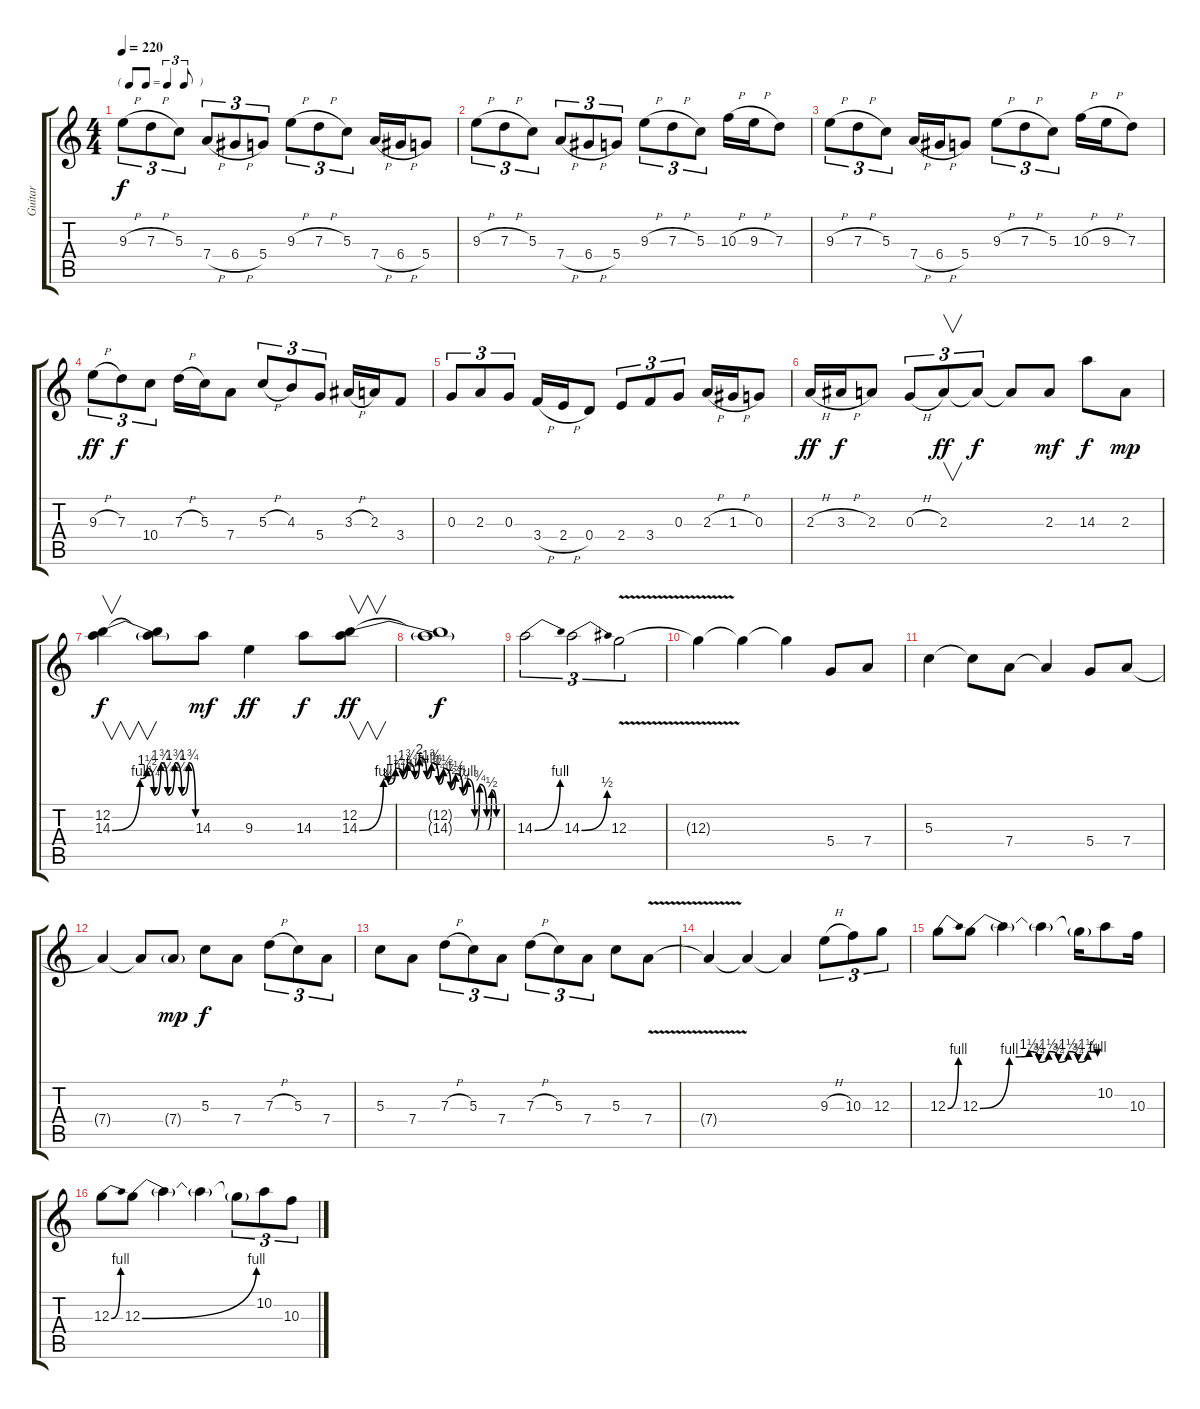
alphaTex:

\track ("Guitar" "Guitar") {instrument overdrivenguitar}
\staff {score tabs}
\tuning (E4 B3 G3 D3 A2 E2) {hide}
\ts (4 4)
\tf triplet8th
\tempo 220
\clef g2
\ks c
9.3{h}.8{tu (3 2) dy f} 7.3{h}.8{tu (3 2)} 5.3.8{tu (3 2)} 7.4{h}.8{tu (3 2)} 6.4{h}.8{tu (3 2)} 5.4.8{tu (3 2)} 9.3{h}.8{tu (3 2)} 7.3{h}.8{tu (3 2)} 5.3.8{tu (3 2)} 7.4{h}.16 6.4{h}.16 5.4.8 |
9.3{h}.8{tu (3 2)} 7.3{h}.8{tu (3 2)} 5.3.8{tu (3 2)} 7.4{h}.8{tu (3 2)} 6.4{h}.8{tu (3 2)} 5.4.8{tu (3 2)} 9.3{h}.8{tu (3 2)} 7.3{h}.8{tu (3 2)} 5.3.8{tu (3 2)} 10.3{h}.16 9.3{h}.16 7.3.8 |
9.3{h}.8{tu (3 2)} 7.3{h}.8{tu (3 2)} 5.3.8{tu (3 2)} 7.4{h}.16 6.4{h}.16 5.4.8 9.3{h}.8{tu (3 2)} 7.3{h}.8{tu (3 2)} 5.3.8{tu (3 2)} 10.3{h}.16 9.3{h}.16 7.3.8 |
9.3{h}.8{tu (3 2) dy ff} 7.3.8{tu (3 2) dy f} 10.4.8{tu (3 2)} 7.3{h}.16 5.3.16 7.4.8 5.3{h}.8{tu (3 2)} 4.3.8{tu (3 2)} 5.4.8{tu (3 2)} 3.3{h}.16 2.3.16 3.4.8 |
0.3.8{tu (3 2)} 2.3.8{tu (3 2)} 0.3.8{tu (3 2)} 3.4{h}.16 2.4{h}.16 0.4.8 2.4.8{tu (3 2)} 3.4.8{tu (3 2)} 0.3.8{tu (3 2)} 2.3{h}.16 1.3{h}.16 0.3.8 |
2.3{h}.16{dy ff} 3.3{h}.16{dy f} 2.3.8 0.3{h}.8{tu (3 2)} 2.3.8{v tu (3 2) dy ff} 2.3{t}.8{tu (3 2) dy f} 2.3{t}.8 2.3.8{dy mf} 14.3.8{dy f} 2.3.8{dy mp} |
(12.2 14.3{be (custom 0 0 20 4 25 6 30 1 35 7 40 1 45 7 50 1 55 7 60 0)}).4{v dy f} (12.2{t} 14.3{t}).8 14.3.8{dy mf} 9.3.4{dy ff} 14.3.8{dy f} (12.2 14.3{be (custom 0 0 10 4 12 3 15 6 18 4 20 7 23 4 25 8 28 4 30 7 33 3 35 6 38 2 40 5 43 1 45 4 48 0 50 3 53 0 55 2 57 0 60 0)}).8{v dy ff} |
(12.2{t} 14.3{t}).1{dy f} |
14.3{be (bend 0 0 60 4)}.2{tu (3 2)} 14.3{be (bend 0 0 60 2)}.2{tu (3 2)} 12.3{v}.2{tu (3 2)} |
12.3{t}.4 12.3{t}.4 12.3{t}.4 5.4.8 7.4.8 |
5.3.4 5.3{t}.8 7.4.8 7.4{t}.4 5.4.8 7.4.8 |
7.4{t}.4 7.4{t}.8 7.4{g}.8{dy mp} 5.3.8{dy f} 7.4.8 7.3{h}.8{tu (3 2)} 5.3.8{tu (3 2)} 7.4.8{tu (3 2)} |
5.3.8 7.4.8 7.3{h}.8{tu (3 2)} 5.3.8{tu (3 2)} 7.4.8{tu (3 2)} 7.3{h}.8{tu (3 2)} 5.3.8{tu (3 2)} 7.4.8{tu (3 2)} 5.3.8 7.4{v}.8 |
7.4{t}.4 7.4{t}.4 7.4{t}.4 9.3{h}.8{tu (3 2)} 10.3.8{tu (3 2)} 12.3.8{tu (3 2)} |
12.3{be (bend 0 0 60 4)}.8 12.3{be (custom 0 0 15 4 20 4 25 5 30 3 35 5 40 3 45 5 50 3 55 5 60 4)}.8 12.3{t}.4 12.3{t}.4 12.3{t}.16 10.2.8 10.3.16 |
12.3{be (bend 0 0 60 4)}.8 12.3{be (bend 0 0 60 4)}.8 12.3{t}.4 12.3{t}.4 12.3{t}.8{tu (3 2)} 10.2.8{tu (3 2)} 10.3.8{tu (3 2)}
